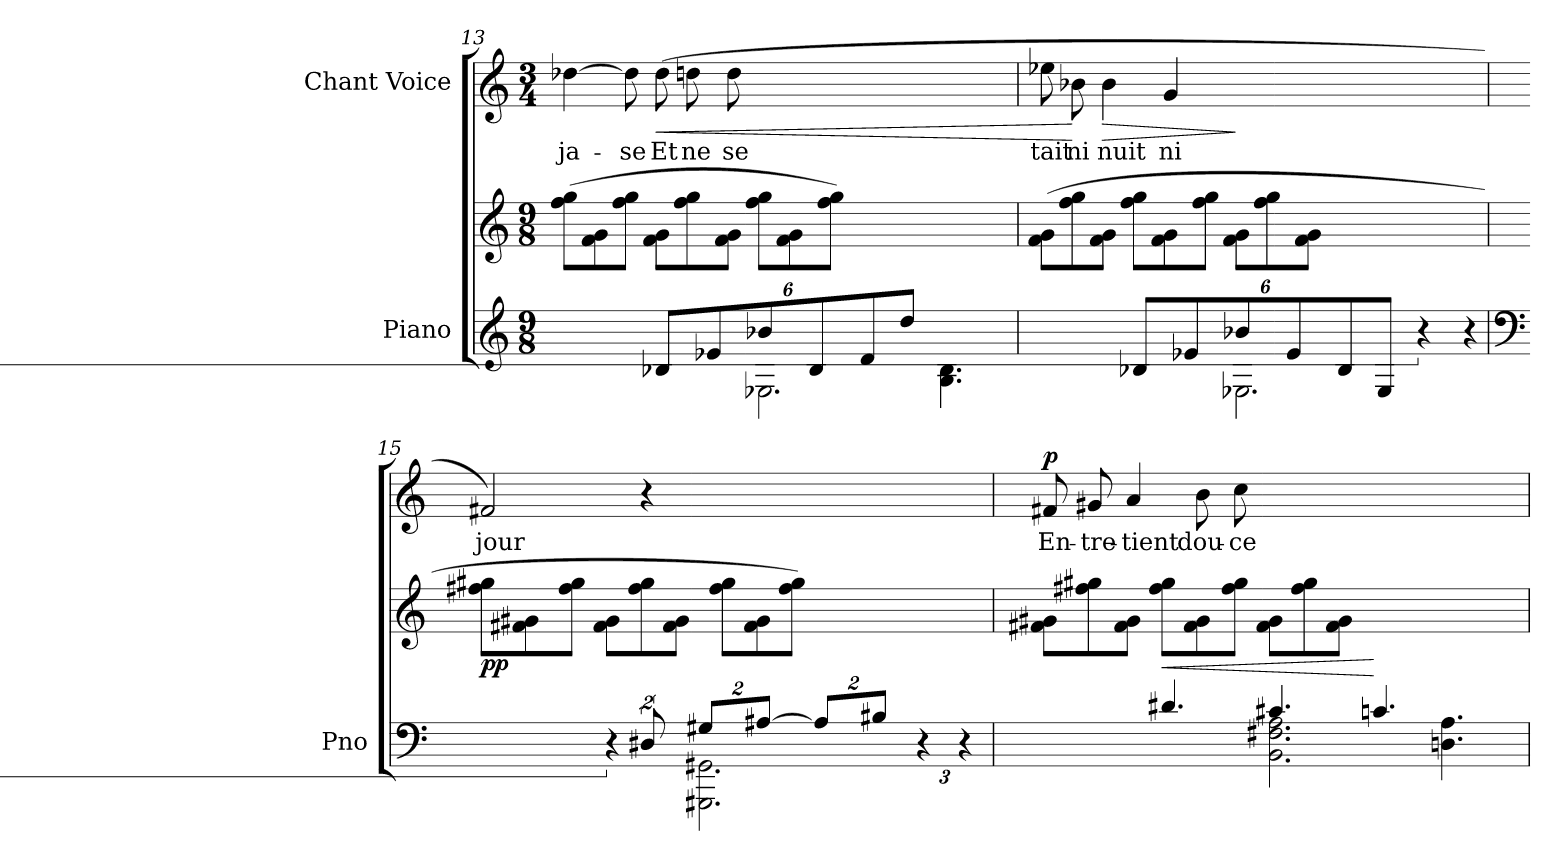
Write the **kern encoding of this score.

**kern	**kern	**dynam	**kern	**text	**dynam
*part2	*part2	*part2	*part1	*part1	*part1
*staff3	*staff2	*staff2/3	*staff1	*staff1	*staff1
*I"Piano	*	*	*I"Chant Voice	*	*
*I'Pno	*	*	*	*	*
*clefG2	*clefG2	*	*clefG2	*	*
*k[]	*k[]	*	*k[]	*	*
*M9/8	*M9/8	*	*M3/4	*	*
=13	=13	=13	=13	=13	=13
*^	*	*	*	*	*
!	!	!	!	!	!LO:LY:b	!
4.ryy	2.ryy	(8ff\ 8gg\L	.	[4dd-X\	ja-	.
.	.	8f\ 8g\	.	.	.	.
!	!	!	!	!	!LO:LY:b	!
.	.	8ff\ 8gg\J	.	8dd-\]	-se	.
!	!	!	!	!	!LO:LY:b	!LO:HP:b
16%3B-X/L	.	8f\ 8g\L	.	(8dd-\	Et	<
!	!	!	!	!	!LO:LY:b	!
.	.	8ff\ 8gg\	.	8ddn\	ne	.
16%3e-X/	.	.	.	.	.	.
!	!	!	!	!	!LO:LY:b	!
.	.	8f\ 8g\J	.	8dd\	se	.
16%3b-X/	2.E-X\	8ff\ 8gg\L	.	1ryy	.	.
.	.	8f\ 8g\	.	.	.	.
16%3B-/	.	.	.	.	.	.
.	.	8ff\ 8gg\J)	.	.	.	.
16%3d/	.	2.ryy	.	.	.	.
16%3dd/J	.	.	.	.	.	.
4.ryy	4.G\ 4.B-\	.	.	.	.	.
.	.	.	.	8ryy	.	.
=14	=14	=14	=14	=14	=14	=14
!	!	!	!	!	!LO:LY:b	!
4.ryy	2.ryy	(8f\ 8g\L	.	8ee-X\	tait	.
!	!	!	!	!	!LO:LY:b	!
.	.	8ff\ 8gg\	.	8b-X\	ni	[
!	!	!	!	!	!LO:LY:b	!LO:HP:b
.	.	8f\ 8g\J	.	4b-\	nuit	>
16%3B-X/L	.	8ff\ 8gg\L	.	.	.	.
!	!	!	!	!	!LO:LY:b	!
.	.	8f\ 8g\	.	4g/	ni	.
16%3e-X/	.	.	.	.	.	.
.	.	8ff\ 8gg\J	.	.	.	.
16%3b-X/	2.E-X\	8f\ 8g\L	.	1ryy	.	]
.	.	8ff\ 8gg\	.	.	.	.
16%3e-/	.	.	.	.	.	.
.	.	8f\ 8g\J	.	.	.	.
16%3B-/	.	2ryy	.	.	.	.
16%3E-/J	.	.	.	.	.	.
!	!LO:N:vis=4	!	!	!	!	!
4ryy	6r	.	.	.	.	.
.	.	8ryy	.	.	.	.
!	!LO:N:vis=8	!	!	!	!	!
.	12r	.	.	.	.	.
!!LO:LB:g=z
=15	=15	=15	=15	=15	=15	=15
*clefF4	*	*	*	*	*	*
!	!	!	!LO:DY:b	!	!LO:LY:b	!
4.ryy	8.ryy	8ff#X\ 8gg#X\L	pp	2f#X/)	jour	.
.	.	8f#X\ 8g#X\	.	.	.	.
*v	*v	*	*	*	*	*
.	8ff#\ 8gg#\J	.	.	.	.
!LO:N:vis=8	!	!	!	!	!
12.r	8f#\ 8g#\L	.	.	.	.
16%3D#X/	8ff#\ 8gg#\	.	4r	.	.
.	8f#\ 8g#\J	.	.	.	.
*Xbrackettup	*	*	*	*	*
*^	*	*	*	*	*
16%3G#X/L	2.GGG#X\ 2.GG#X\	.	.	.	.	.
.	.	8ff#\ 8gg#\L	.	2...ryy	.	.
[16%3A#X/J	.	8f#\ 8g#\	.	.	.	.
.	.	8ff#\ 8gg#\J)	.	.	.	.
16%3A#/L]	.	.	.	.	.	.
.	.	2ryy	.	.	.	.
16%3B#X/J	.	.	.	.	.	.
!	!LO:N:vis=4	!	!	!	!	!
4ryy	6r	.	.	.	.	.
!	!LO:N:vis=8	!	!	!	!	!
.	12r	.	.	.	.	.
.	.	16ryy	.	.	.	.
=16	=16	=16	=16	=16	=16	=16
!	!	!	!	!	!LO:LY:b	!LO:DY:b
*	*	*	*	*^	*	*
4.ryy	2.ryy	8f#X\ 8g#X\L	.	8f#X/	4.ryy	En-	p
!	!	!	!	!	!	!LO:LY:b	!
.	.	8ff#X\ 8gg#X\	.	8g#X/	.	-tre-	.
!	!	!	!	!	!	!LO:LY:b	!
.	.	8f#\ 8g#\J	.	4a/	.	-tient	.
!	!	!	!LO:HP:b	!	!	!	!
4.d#X/	.	8ff#\ 8gg#\L	<	.	4.ryy	.	.
!	!	!	!	!	!	!LO:LY:b	!
.	.	8f#\ 8g#\	.	8b\	.	dou-	.
!	!	!	!	!	!	!LO:LY:b	!
.	.	8ff#\ 8gg#\J	.	8cc\	.	-ce-	.
4.c#X/	2.BB\ 2.F#X\ 2.A\	8f#\ 8g#\L	.	1ryy	1ryy	.	.
.	.	8ff#\ 8gg#\	.	.	.	.	.
.	.	8f#\ 8g#\J	.	.	.	.	.
4.cn/	.	2.ryy	[	.	.	.	.
4.ryy	4.Dn\ 4.A\	.	.	.	.	.	.
.	.	.	.	8ryy	8ryy	.	.
*v	*v	*	*	*v	*v	*	*
=	=	=	=	=	=
*-	*-	*-	*-	*-	*-
